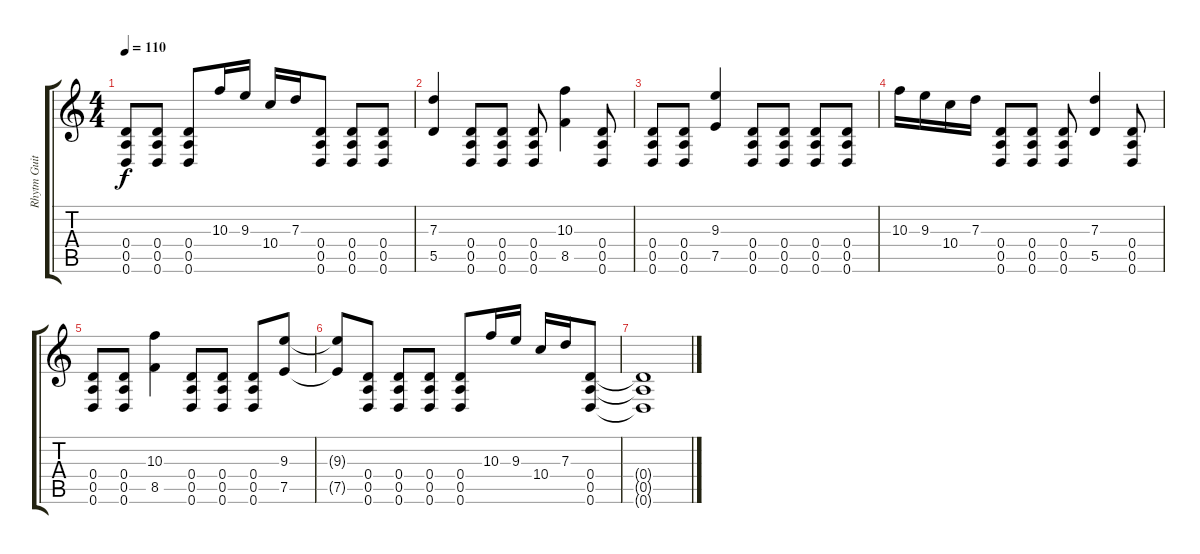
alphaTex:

\track ("Rhytm Guitar" "Rhytm Guit") {instrument distortionguitar}
\staff {score tabs}
\tuning (E4 B3 G3 D3 A2 D2) {hide}
\ts (4 4)
\tempo 110
\clef g2
\ks c
(0.4 0.5 0.6).8{dy f} (0.4 0.5 0.6).8 (0.4 0.5 0.6).8 10.3.16 9.3.16 10.4.16 7.3.16 (0.4 0.5 0.6).8 (0.4 0.5 0.6).8 (0.4 0.5 0.6).8 |
(7.3 5.5).4 (0.4 0.5 0.6).8 (0.4 0.5 0.6).8 (0.4 0.5 0.6).8 (10.3 8.5).4 (0.4 0.5 0.6).8 |
(0.4 0.5 0.6).8 (0.4 0.5 0.6).8 (9.3 7.5).4 (0.4 0.5 0.6).8 (0.4 0.5 0.6).8 (0.4 0.5 0.6).8 (0.4 0.5 0.6).8 |
10.3.16 9.3.16 10.4.16 7.3.16 (0.4 0.5 0.6).8 (0.4 0.5 0.6).8 (0.4 0.5 0.6).8 (7.3 5.5).4 (0.4 0.5 0.6).8 |
(0.4 0.5 0.6).8 (0.4 0.5 0.6).8 (10.3 8.5).4 (0.4 0.5 0.6).8 (0.4 0.5 0.6).8 (0.4 0.5 0.6).8 (9.3 7.5).8 |
(9.3{t} 7.5{t}).8 (0.4 0.5 0.6).8 (0.4 0.5 0.6).8 (0.4 0.5 0.6).8 (0.4 0.5 0.6).8 10.3.16 9.3.16 10.4.16 7.3.16 (0.4 0.5 0.6).8 |
(0.4{t} 0.5{t} 0.6{t}).1
